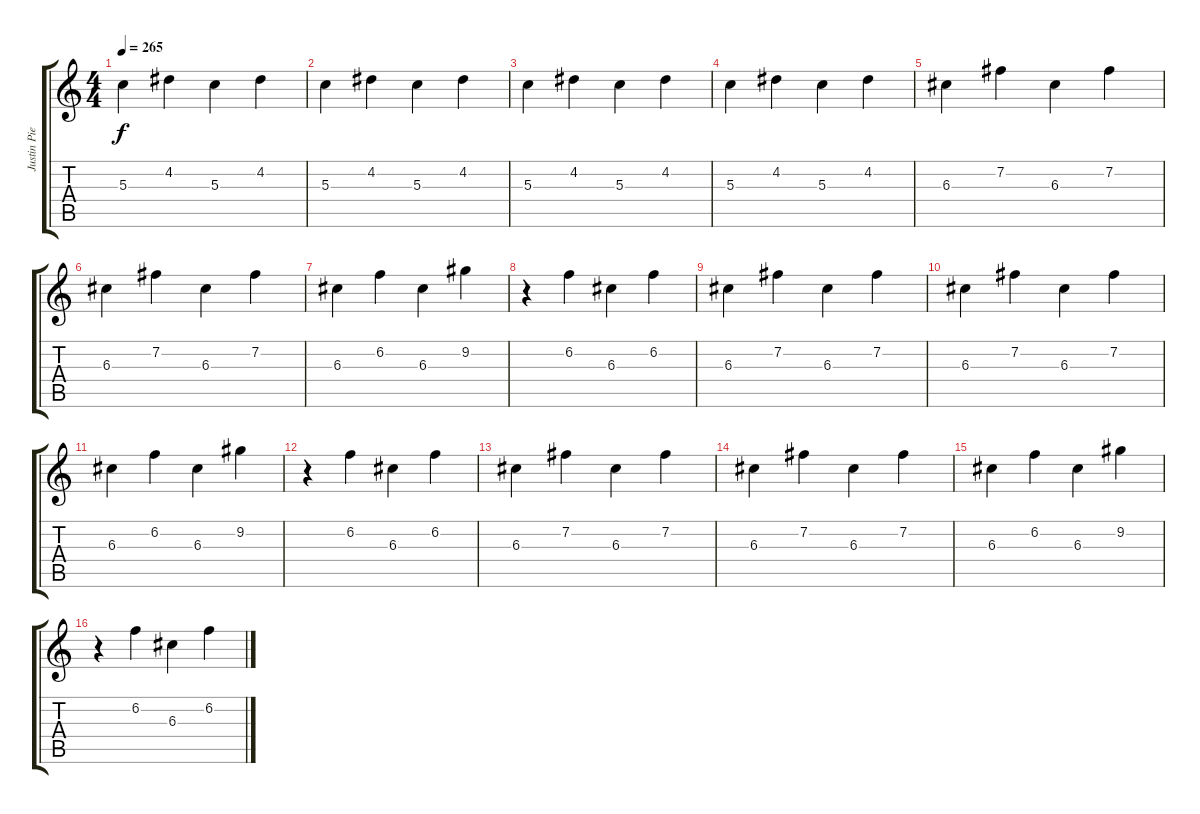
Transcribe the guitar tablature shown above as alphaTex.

\track ("Justin Pierre Clean " "Justin Pie") {instrument electricguitarclean}
\staff {score tabs}
\tuning (E4 B3 G3 D3 A2 E2) {hide}
\ts (4 4)
\tempo 265
\clef g2
\ks c
5.3.4{dy f} 4.2.4 5.3.4 4.2.4 |
5.3.4 4.2.4 5.3.4 4.2.4 |
5.3.4 4.2.4 5.3.4 4.2.4 |
5.3.4 4.2.4 5.3.4 4.2.4 |
6.3.4 7.2.4 6.3.4 7.2.4 |
6.3.4 7.2.4 6.3.4 7.2.4 |
6.3.4 6.2.4 6.3.4 9.2.4 |
r.4 6.2.4 6.3.4 6.2.4 |
6.3.4 7.2.4 6.3.4 7.2.4 |
6.3.4 7.2.4 6.3.4 7.2.4 |
6.3.4 6.2.4 6.3.4 9.2.4 |
r.4 6.2.4 6.3.4 6.2.4 |
6.3.4 7.2.4 6.3.4 7.2.4 |
6.3.4 7.2.4 6.3.4 7.2.4 |
6.3.4 6.2.4 6.3.4 9.2.4 |
r.4 6.2.4 6.3.4 6.2.4
